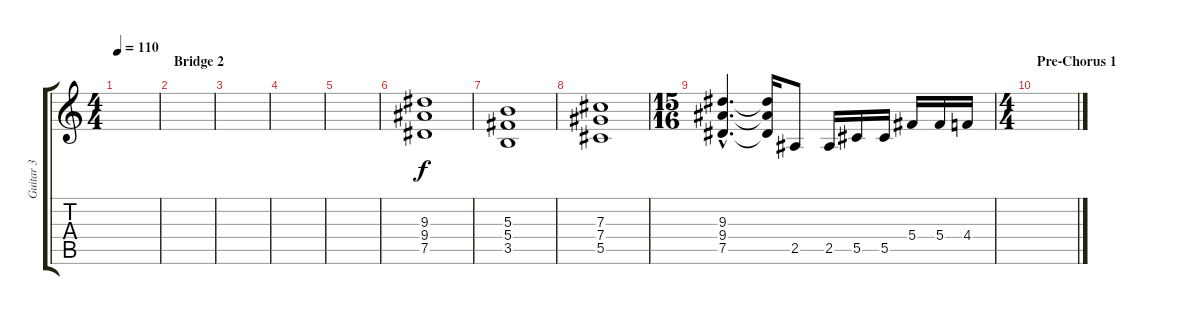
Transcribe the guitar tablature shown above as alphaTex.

\track ("Guitar 3" "Guitar 3") {instrument distortionguitar}
\staff {score tabs}
\tuning (Eb4 Bb3 Gb3 Db3 Ab2 Eb2) {hide}
\ts (4 4)
\tempo 110
\clef g2
\ks c
|
\section ("" "Bridge 2")
|
|
|
|
(9.3 9.4 7.5).1 |
(5.3 5.4 3.5).1 |
(7.3 7.4 5.5).1 |
\ts (15 16)
(9.3{hac} 9.4{hac} 7.5{hac}).4{d} (9.3{t} 9.4{t} 7.5{t}).16 2.5.8 2.5.16 5.5.16 5.5.16 5.4.16 5.4.16 4.4.16 |
\ts (4 4)
\section ("" "Pre-Chorus 1")
